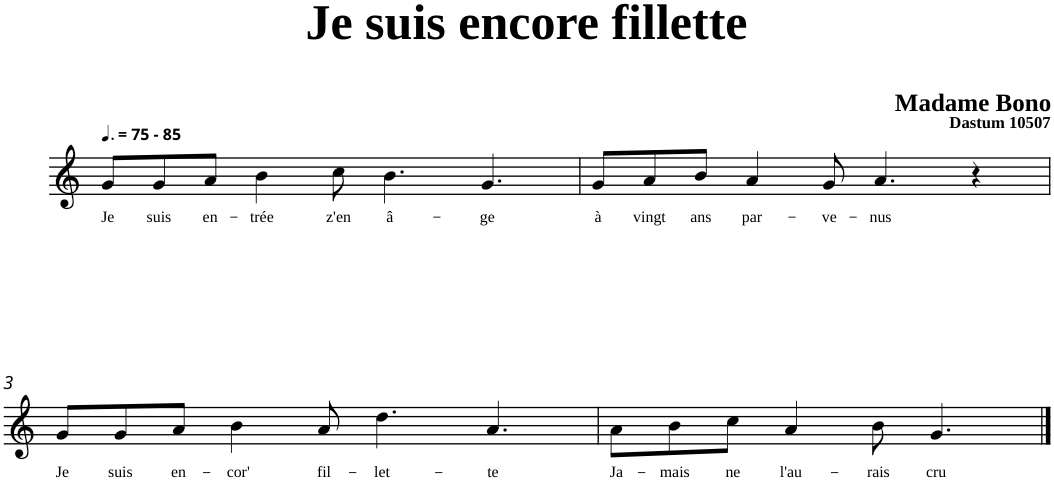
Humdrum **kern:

**kern	**text
*part1	*part1
*staff1	*staff1
*clefG2	*
*k[]	*
=1	=1
!LO:TX:a:B:t=- 85	!
!	!LO:LY:b
8g/L	Je
!	!LO:LY:b
8g/	suis
!	!LO:LY:b
8a/J	en-
!	!LO:LY:b
4b\	-trée
!	!LO:LY:b
8cc\	z'en
!	!LO:LY:b
[4b\	â-
8ryy	.
!	!LO:LY:b
4.g/	-ge
=2	=2
!	!LO:LY:b
8g/L	à
8b\]	.
!	!LO:LY:b
8a/	vingt
!	!LO:LY:b
8b/J	ans
!	!LO:LY:b
4a/	par-
!	!LO:LY:b
8g/	-ve-
!	!LO:LY:b
[4a/	-nus
4r	.
!!LO:LB:g=z
=3	=3
!	!LO:LY:b
8g/L	Je
8a/]	.
!	!LO:LY:b
8g/	suis
!	!LO:LY:b
8a/J	en-
!	!LO:LY:b
4b\	-cor'
!	!LO:LY:b
8a/	fil-
!	!LO:LY:b
[4dd\	-let-
!	!LO:LY:b
4.a/	-te
=4	=4
!	!LO:LY:b
8a\L	Ja-
8dd\]	.
!	!LO:LY:b
8b\	-mais
!	!LO:LY:b
8cc\J	ne
!	!LO:LY:b
4a/	l'au-
!	!LO:LY:b
8b\	-rais
!	!LO:LY:b
[4g/	cru
==5	==5
8g/]	.
=	=
*-	*-
